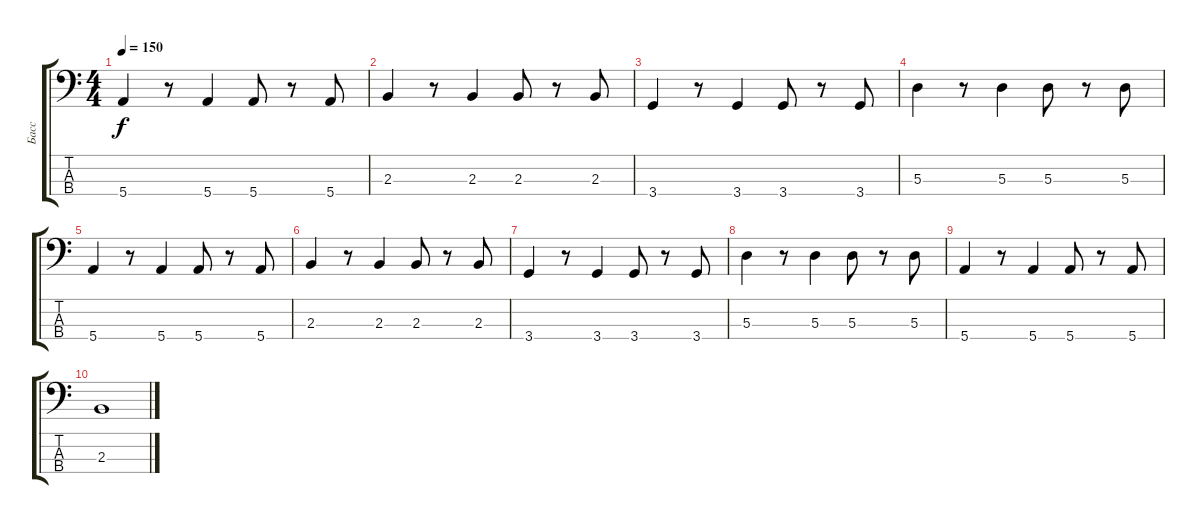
\track ("Басс" "Басс") {instrument electricbassfinger}
\staff {score tabs}
\tuning (G2 D2 A1 E1) {hide}
\ts (4 4)
\tempo 150
\clef f4
\ks c
5.4.4{dy f} r.8 5.4.4 5.4.8 r.8 5.4.8 |
2.3.4 r.8 2.3.4 2.3.8 r.8 2.3.8 |
3.4.4 r.8 3.4.4 3.4.8 r.8 3.4.8 |
5.3.4 r.8 5.3.4 5.3.8 r.8 5.3.8 |
5.4.4 r.8 5.4.4 5.4.8 r.8 5.4.8 |
2.3.4 r.8 2.3.4 2.3.8 r.8 2.3.8 |
3.4.4 r.8 3.4.4 3.4.8 r.8 3.4.8 |
5.3.4 r.8 5.3.4 5.3.8 r.8 5.3.8 |
5.4.4 r.8 5.4.4 5.4.8 r.8 5.4.8 |
2.3.1
